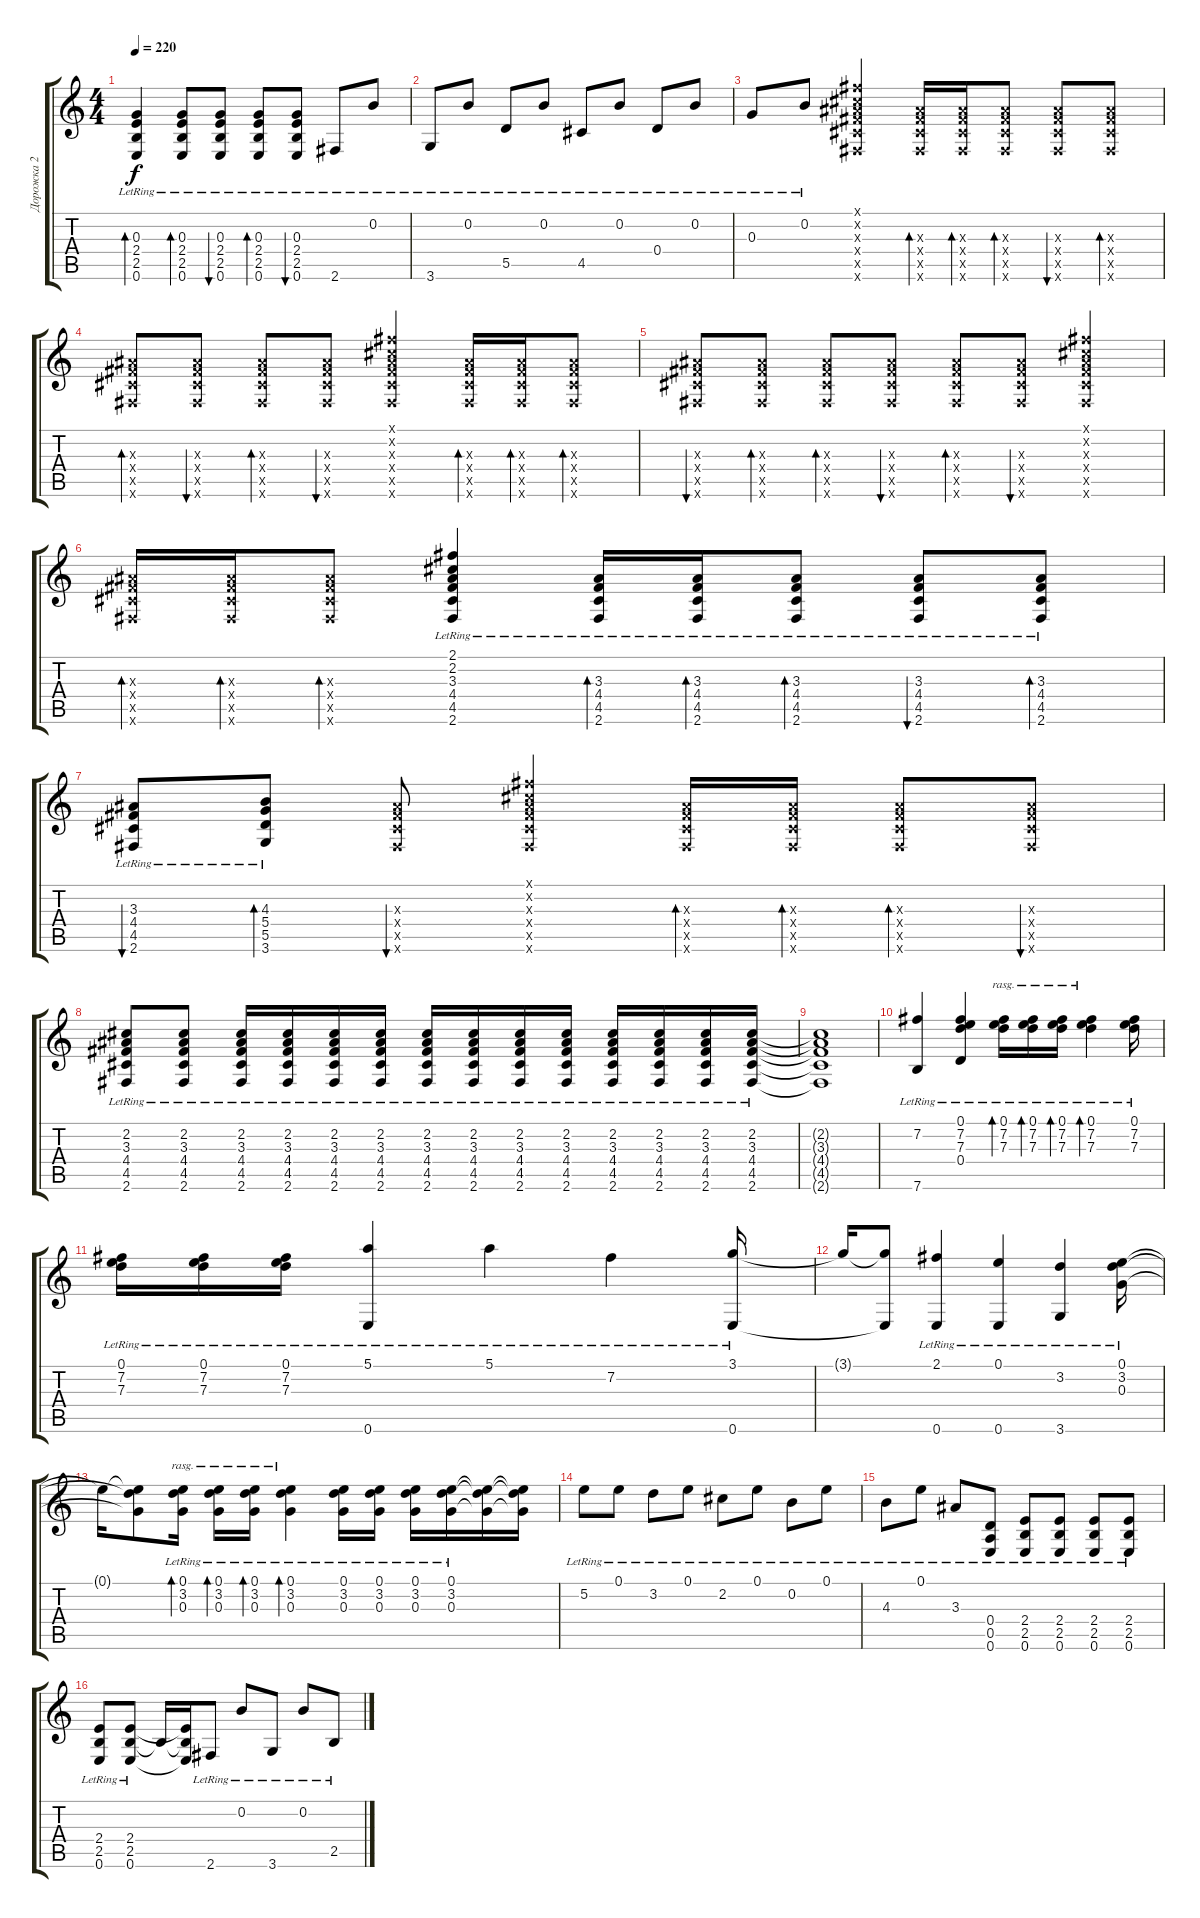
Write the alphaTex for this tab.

\track ("Дорожка 2" "Дорожка 2") {instrument acousticguitarsteel}
\staff {score tabs}
\tuning (E4 B3 G3 D3 A2 E2) {hide}
\ts (4 4)
\tempo 220
\clef g2
\ks c
(0.3{lr} 2.4{lr} 2.5{lr} 0.6{lr}).4{bd 120 dy f} (0.3{lr} 2.4{lr} 2.5{lr} 0.6{lr}).8{bd 120} (0.3{lr} 2.4{lr} 2.5{lr} 0.6{lr}).8{bu 120} (0.3{lr} 2.4{lr} 2.5{lr} 0.6{lr}).8{bd 120} (0.3{lr} 2.4{lr} 2.5{lr} 0.6{lr}).8{bu 120} 2.6{lr}.8 0.2{lr}.8 |
3.6{lr}.8 0.2{lr}.8 5.5{lr}.8 0.2{lr}.8 4.5{lr}.8 0.2{lr}.8 0.4{lr}.8 0.2{lr}.8 |
0.3{lr}.8 0.2{lr}.8 (2.1{x} 2.2{x} 3.3{x} 4.4{x} 4.5{x} 2.6{x}).4 (3.3{x} 4.4{x} 4.5{x} 2.6{x}).16{bd 60} (3.3{x} 4.4{x} 4.5{x} 2.6{x}).16{bd 60} (3.3{x} 4.4{x} 4.5{x} 2.6{x}).8{bd 60} (3.3{x} 4.4{x} 4.5{x} 2.6{x}).8{bu 60} (3.3{x} 4.4{x} 4.5{x} 2.6{x}).8{bd 60} |
(3.3{x} 4.4{x} 4.5{x} 2.6{x}).8{bd 60} (3.3{x} 4.4{x} 4.5{x} 2.6{x}).8{bu 60} (3.3{x} 4.4{x} 4.5{x} 2.6{x}).8{bd 60} (3.3{x} 4.4{x} 4.5{x} 2.6{x}).8{bu 60} (2.1{x} 2.2{x} 3.3{x} 4.4{x} 4.5{x} 2.6{x}).4 (3.3{x} 4.4{x} 4.5{x} 2.6{x}).16{bd 60} (3.3{x} 4.4{x} 4.5{x} 2.6{x}).16{bd 60} (3.3{x} 4.4{x} 4.5{x} 2.6{x}).8{bd 60} |
(3.3{x} 4.4{x} 4.5{x} 2.6{x}).8{bu 60} (3.3{x} 4.4{x} 4.5{x} 2.6{x}).8{bd 60} (3.3{x} 4.4{x} 4.5{x} 2.6{x}).8{bd 60} (3.3{x} 4.4{x} 4.5{x} 2.6{x}).8{bu 60} (3.3{x} 4.4{x} 4.5{x} 2.6{x}).8{bd 60} (3.3{x} 4.4{x} 4.5{x} 2.6{x}).8{bu 60} (2.1{x} 2.2{x} 3.3{x} 4.4{x} 4.5{x} 2.6{x}).4 |
(3.3{x} 4.4{x} 4.5{x} 2.6{x}).16{bd 60} (3.3{x} 4.4{x} 4.5{x} 2.6{x}).16{bd 60} (3.3{x} 4.4{x} 4.5{x} 2.6{x}).8{bd 60} (2.1{lr} 2.2{lr} 3.3{lr} 4.4{lr} 4.5{lr} 2.6{lr}).4 (3.3{lr} 4.4{lr} 4.5{lr} 2.6{lr}).16{bd 60} (3.3{lr} 4.4{lr} 4.5{lr} 2.6{lr}).16{bd 60} (3.3{lr} 4.4{lr} 4.5{lr} 2.6{lr}).8{bd 60} (3.3{lr} 4.4{lr} 4.5{lr} 2.6{lr}).8{bu 60} (3.3{lr} 4.4{lr} 4.5{lr} 2.6{lr}).8{bd 60} |
(3.3{lr} 4.4{lr} 4.5{lr} 2.6{lr}).8{bu 60} (4.3{lr} 5.4{lr} 5.5{lr} 3.6{lr}).8{bd 60} (3.3{x} 4.4{x} 4.5{x} 2.6{x}).8{bu 60} (2.1{x} 2.2{x} 3.3{x} 4.4{x} 4.5{x} 2.6{x}).4 (3.3{x} 4.4{x} 4.5{x} 2.6{x}).16{bd 60} (3.3{x} 4.4{x} 4.5{x} 2.6{x}).16{bd 60} (3.3{x} 4.4{x} 4.5{x} 2.6{x}).8{bd 60} (3.3{x} 4.4{x} 4.5{x} 2.6{x}).8{bu 60} |
(2.2{lr} 3.3{lr} 4.4{lr} 4.5{lr} 2.6{lr}).8 (2.2{lr} 3.3{lr} 4.4{lr} 4.5{lr} 2.6{lr}).8 (2.2{lr} 3.3{lr} 4.4{lr} 4.5{lr} 2.6{lr}).16 (2.2{lr} 3.3{lr} 4.4{lr} 4.5{lr} 2.6{lr}).16 (2.2{lr} 3.3{lr} 4.4{lr} 4.5{lr} 2.6{lr}).16 (2.2{lr} 3.3{lr} 4.4{lr} 4.5{lr} 2.6{lr}).16 (2.2{lr} 3.3{lr} 4.4{lr} 4.5{lr} 2.6{lr}).16 (2.2{lr} 3.3{lr} 4.4{lr} 4.5{lr} 2.6{lr}).16 (2.2{lr} 3.3{lr} 4.4{lr} 4.5{lr} 2.6{lr}).16 (2.2{lr} 3.3{lr} 4.4{lr} 4.5{lr} 2.6{lr}).16 (2.2{lr} 3.3{lr} 4.4{lr} 4.5{lr} 2.6{lr}).16 (2.2{lr} 3.3{lr} 4.4{lr} 4.5{lr} 2.6{lr}).16 (2.2{lr} 3.3{lr} 4.4{lr} 4.5{lr} 2.6{lr}).16 (2.2{lr} 3.3{lr} 4.4{lr} 4.5{lr} 2.6{lr}).16 |
(2.2{t} 3.3{t} 4.4{t} 4.5{t} 2.6{t}).1 |
(7.2{lr} 7.6{lr}).4 (0.1{lr} 7.2{lr} 7.3{lr} 0.4{lr}).4 (0.1{lr} 7.2{lr} 7.3{lr}).16{bd 60 rasg ii} (0.1{lr} 7.2{lr} 7.3{lr}).16{bd 60 rasg ii} (0.1{lr} 7.2{lr} 7.3{lr}).16{bd 60 rasg ii} (0.1{lr} 7.2{lr} 7.3{lr}).4{bd 60 rasg ii} (0.1{lr} 7.2{lr} 7.3{lr}).16 |
(0.1{lr} 7.2{lr} 7.3{lr}).16 (0.1{lr} 7.2{lr} 7.3{lr}).16 (0.1{lr} 7.2{lr} 7.3{lr}).16 (5.1{lr} 0.6{lr}).4 5.1{lr}.4 7.2{lr}.4 (3.1{lr} 0.6{lr}).16 |
3.1{t}.16 (3.1{t} 0.6{t}).8 (2.1{lr} 0.6{lr}).4 (0.1{lr} 0.6{lr}).4 (3.2{lr} 3.6{lr}).4 (0.1{lr} 3.2{lr} 0.3{lr}).16 |
0.1{t}.16 (0.1{t} 3.2{t} 0.3{t}).8 (0.1{lr} 3.2{lr} 0.3{lr}).16{bd 60 rasg ii} (0.1{lr} 3.2{lr} 0.3{lr}).16{bd 60 rasg ii} (0.1{lr} 3.2{lr} 0.3{lr}).16{bd 60 rasg ii} (0.1{lr} 3.2{lr} 0.3{lr}).4{bd 60 rasg ii} (0.1{lr} 3.2{lr} 0.3{lr}).16 (0.1{lr} 3.2{lr} 0.3{lr}).16 (0.1{lr} 3.2{lr} 0.3{lr}).16 (0.1{lr} 3.2{lr} 0.3{lr}).16 (0.1{t} 3.2{t} 0.3{t}).16 (0.1{t} 3.2{t} 0.3{t}).16 |
5.2{lr}.8 0.1{lr}.8 3.2{lr}.8 0.1{lr}.8 2.2{lr}.8 0.1{lr}.8 0.2{lr}.8 0.1{lr}.8 |
4.3{lr}.8 0.1{lr}.8 3.3{lr}.8 (0.4{lr} 0.5{lr} 0.6{lr}).8 (2.4{lr} 2.5{lr} 0.6{lr}).8 (2.4{lr} 2.5{lr} 0.6{lr}).8 (2.4{lr} 2.5{lr} 0.6{lr}).8 (2.4{lr} 2.5{lr} 0.6{lr}).8 |
(2.4{lr} 2.5{lr} 0.6{lr}).8 (2.4{lr} 2.5{lr} 0.6{lr}).8 2.5{t}.16 (2.4{t} 2.5{t} 0.6{t}).16 2.6{lr}.8 0.2{lr}.8 3.6{lr}.8 0.2{lr}.8 2.5{lr}.8
